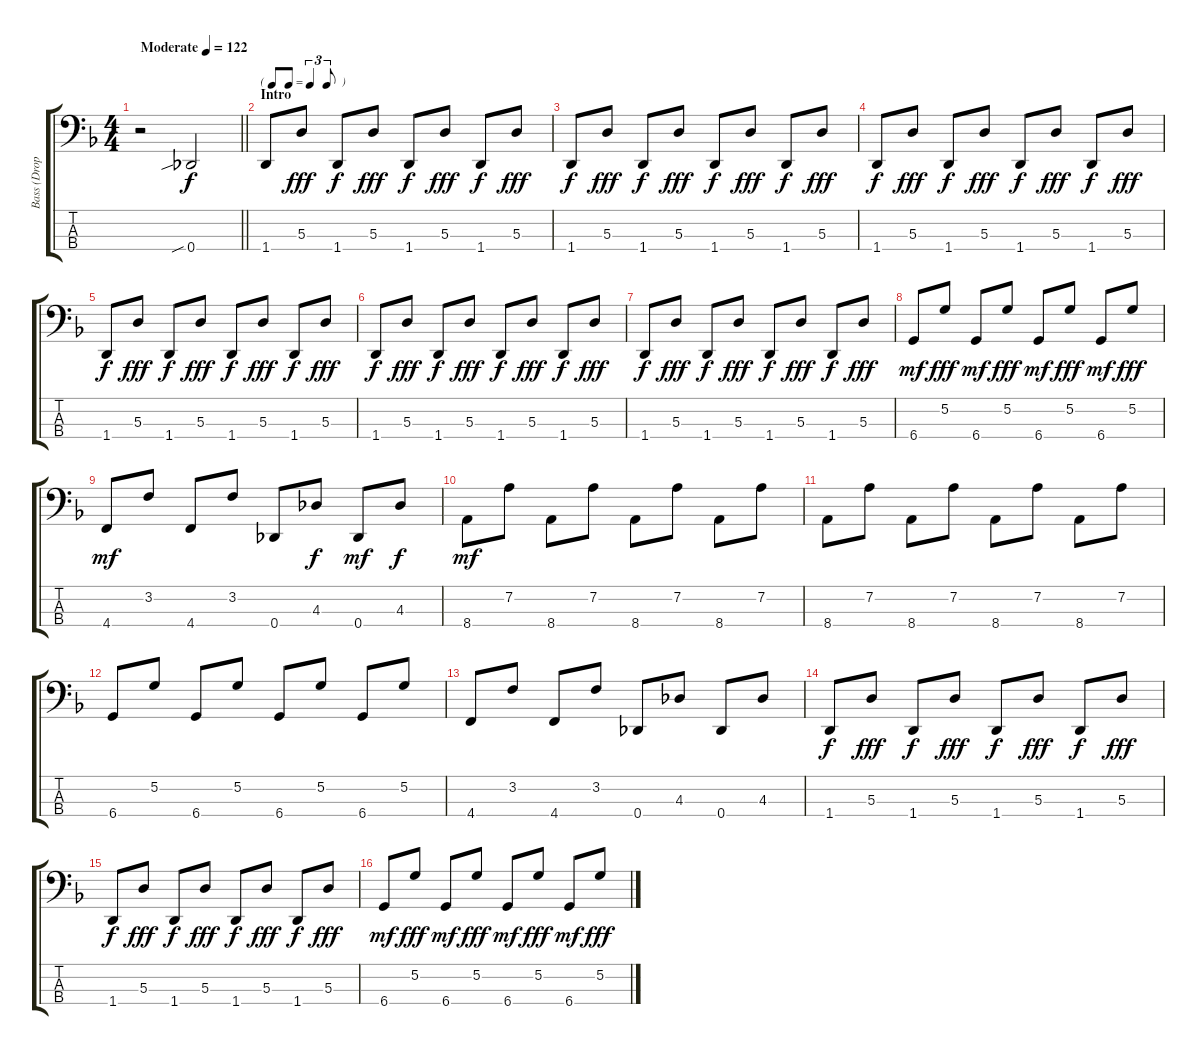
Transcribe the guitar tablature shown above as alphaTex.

\track ("Bass (Drop C#)" "Bass (Drop") {instrument electricbasspick}
\staff {score tabs}
\tuning (G2 D2 A1 Db1) {hide}
\ts (4 4)
\tempo (122 "Moderate")
\clef f4
\barLineRight lightlight
\ks dminor
r.2{dy f instrument electricbasspick} 0.4{sib}.2 |
\tf triplet8th
\section ("" "Intro")
1.4.8 5.3.8{dy fff} 1.4.8{dy f} 5.3.8{dy fff} 1.4.8{dy f} 5.3.8{dy fff} 1.4.8{dy f} 5.3.8{dy fff} |
1.4.8{dy f} 5.3.8{dy fff} 1.4.8{dy f} 5.3.8{dy fff} 1.4.8{dy f} 5.3.8{dy fff} 1.4.8{dy f} 5.3.8{dy fff} |
1.4.8{dy f} 5.3.8{dy fff} 1.4.8{dy f} 5.3.8{dy fff} 1.4.8{dy f} 5.3.8{dy fff} 1.4.8{dy f} 5.3.8{dy fff} |
1.4.8{dy f} 5.3.8{dy fff} 1.4.8{dy f} 5.3.8{dy fff} 1.4.8{dy f} 5.3.8{dy fff} 1.4.8{dy f} 5.3.8{dy fff} |
1.4.8{dy f} 5.3.8{dy fff} 1.4.8{dy f} 5.3.8{dy fff} 1.4.8{dy f} 5.3.8{dy fff} 1.4.8{dy f} 5.3.8{dy fff} |
1.4.8{dy f} 5.3.8{dy fff} 1.4.8{dy f} 5.3.8{dy fff} 1.4.8{dy f} 5.3.8{dy fff} 1.4.8{dy f} 5.3.8{dy fff} |
6.4.8{dy mf} 5.2.8{dy fff} 6.4.8{dy mf} 5.2.8{dy fff} 6.4.8{dy mf} 5.2.8{dy fff} 6.4.8{dy mf} 5.2.8{dy fff} |
4.4.8{dy mf} 3.2.8 4.4.8 3.2.8 0.4.8 4.3.8{dy f} 0.4.8{dy mf} 4.3.8{dy f} |
8.4.8{dy mf} 7.2.8 8.4.8 7.2.8 8.4.8 7.2.8 8.4.8 7.2.8 |
8.4.8 7.2.8 8.4.8 7.2.8 8.4.8 7.2.8 8.4.8 7.2.8 |
6.4.8 5.2.8 6.4.8 5.2.8 6.4.8 5.2.8 6.4.8 5.2.8 |
4.4.8 3.2.8 4.4.8 3.2.8 0.4.8 4.3.8 0.4.8 4.3.8 |
1.4.8{dy f} 5.3.8{dy fff} 1.4.8{dy f} 5.3.8{dy fff} 1.4.8{dy f} 5.3.8{dy fff} 1.4.8{dy f} 5.3.8{dy fff} |
1.4.8{dy f} 5.3.8{dy fff} 1.4.8{dy f} 5.3.8{dy fff} 1.4.8{dy f} 5.3.8{dy fff} 1.4.8{dy f} 5.3.8{dy fff} |
6.4.8{dy mf} 5.2.8{dy fff} 6.4.8{dy mf} 5.2.8{dy fff} 6.4.8{dy mf} 5.2.8{dy fff} 6.4.8{dy mf} 5.2.8{dy fff}
